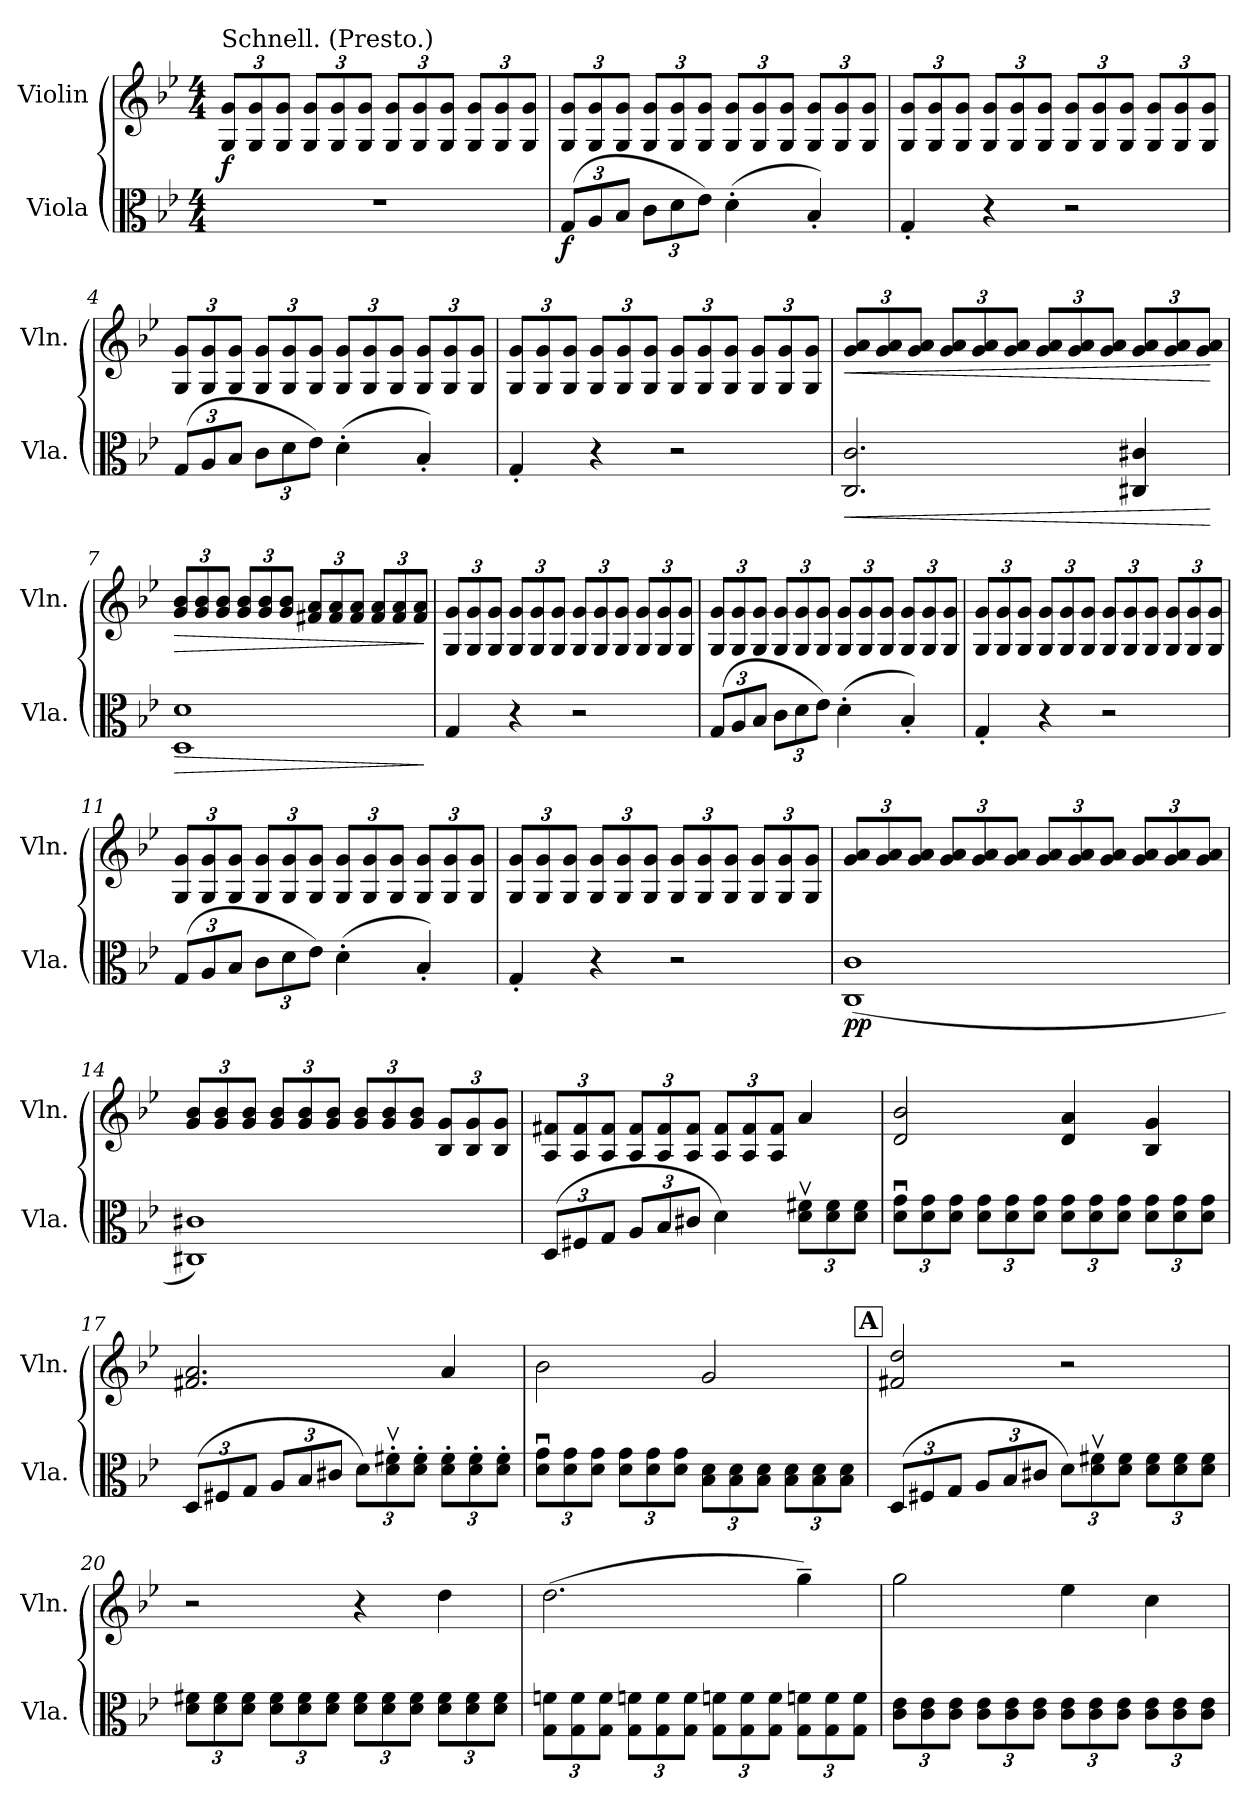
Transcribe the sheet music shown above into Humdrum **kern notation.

**kern	**dynam	**kern	**dynam
*part2	*part2	*part1	*part1
*staff2	*staff2	*staff1	*staff1
*I"Viola	*	*I"Violin	*
*I'Vla.	*	*I'Vln.	*
*clefC3	*	*clefG2	*
*k[b-e-]	*	*k[b-e-]	*
*M4/4	*	*M4/4	*
*	*	*Xbrackettup	*
=1	=1	=1	=1
!	!	!LO:TX:a:t=Schnell. (Presto.)	!
!	!	!	!LO:DY:b
1r	.	12G/ 12g/L	f
.	.	12G/ 12g/	.
.	.	12G/ 12g/J	.
.	.	12G/ 12g/L	.
.	.	12G/ 12g/	.
.	.	12G/ 12g/J	.
.	.	12G/ 12g/L	.
.	.	12G/ 12g/	.
.	.	12G/ 12g/J	.
.	.	12G/ 12g/L	.
.	.	12G/ 12g/	.
.	.	12G/ 12g/J	.
=2	=2	=2	=2
*Xbrackettup	*	*	*
!	!LO:DY:b	!	!
(>12G/L	f	12G/ 12g/L	.
12A/	.	12G/ 12g/	.
12B-/J	.	12G/ 12g/J	.
12c\L	.	12G/ 12g/L	.
12d\	.	12G/ 12g/	.
12e-\J)	.	12G/ 12g/J	.
(>4d'\	.	12G/ 12g/L	.
.	.	12G/ 12g/	.
.	.	12G/ 12g/J	.
4B-'/)	.	12G/ 12g/L	.
.	.	12G/ 12g/	.
.	.	12G/ 12g/J	.
!!LO:LB:g=z
=3	=3	=3	=3
4G'/	.	12G/ 12g/L	.
.	.	12G/ 12g/	.
.	.	12G/ 12g/J	.
4r	.	12G/ 12g/L	.
.	.	12G/ 12g/	.
.	.	12G/ 12g/J	.
2r	.	12G/ 12g/L	.
.	.	12G/ 12g/	.
.	.	12G/ 12g/J	.
.	.	12G/ 12g/L	.
.	.	12G/ 12g/	.
.	.	12G/ 12g/J	.
=4	=4	=4	=4
(>12G/L	.	12G/ 12g/L	.
12A/	.	12G/ 12g/	.
12B-/J	.	12G/ 12g/J	.
12c\L	.	12G/ 12g/L	.
12d\	.	12G/ 12g/	.
12e-\J)	.	12G/ 12g/J	.
(>4d'\	.	12G/ 12g/L	.
.	.	12G/ 12g/	.
.	.	12G/ 12g/J	.
4B-'/)	.	12G/ 12g/L	.
.	.	12G/ 12g/	.
.	.	12G/ 12g/J	.
!!LO:LB:g=z
=5	=5	=5	=5
4G'/	.	12G/ 12g/L	.
.	.	12G/ 12g/	.
.	.	12G/ 12g/J	.
4r	.	12G/ 12g/L	.
.	.	12G/ 12g/	.
.	.	12G/ 12g/J	.
2r	.	12G/ 12g/L	.
.	.	12G/ 12g/	.
.	.	12G/ 12g/J	.
.	.	12G/ 12g/L	.
.	.	12G/ 12g/	.
.	.	12G/ 12g/J	.
=6	=6	=6	=6
!	!LO:HP:b	!	!LO:HP:b
2.C/ 2.c/	<	12g/ 12a/L	<
.	.	12g/ 12a/	.
.	.	12g/ 12a/J	.
.	.	12g/ 12a/L	.
.	.	12g/ 12a/	.
.	.	12g/ 12a/J	.
.	.	12g/ 12a/L	.
.	.	12g/ 12a/	.
.	.	12g/ 12a/J	.
4C#X/ 4c#X/	.	12g/ 12a/L	.
.	.	12g/ 12a/	.
.	.	12g/ 12a/J	.
.	[	.	[
!!LO:LB:g=z
=7	=7	=7	=7
!	!LO:HP:b	!	!LO:HP:b
1D 1d	>	12g/ 12b-/L	>
.	.	12g/ 12b-/	.
.	.	12g/ 12b-/J	.
.	.	12g/ 12b-/L	.
.	.	12g/ 12b-/	.
.	.	12g/ 12b-/J	.
.	.	12f#X/ 12a/L	.
.	.	12f#/ 12a/	.
.	.	12f#/ 12a/J	.
.	.	12f#/ 12a/L	.
.	.	12f#/ 12a/	.
.	.	12f#/ 12a/J	.
.	]	.	]
=8	=8	=8	=8
4G/	.	12G/ 12g/L	.
.	.	12G/ 12g/	.
.	.	12G/ 12g/J	.
4r	.	12G/ 12g/L	.
.	.	12G/ 12g/	.
.	.	12G/ 12g/J	.
2r	.	12G/ 12g/L	.
.	.	12G/ 12g/	.
.	.	12G/ 12g/J	.
.	.	12G/ 12g/L	.
.	.	12G/ 12g/	.
.	.	12G/ 12g/J	.
!!LO:LB:g=z
=9	=9	=9	=9
(>12G/L	.	12G/ 12g/L	.
12A/	.	12G/ 12g/	.
12B-/J	.	12G/ 12g/J	.
12c\L	.	12G/ 12g/L	.
12d\	.	12G/ 12g/	.
12e-\J)	.	12G/ 12g/J	.
(>4d'\	.	12G/ 12g/L	.
.	.	12G/ 12g/	.
.	.	12G/ 12g/J	.
4B-'/)	.	12G/ 12g/L	.
.	.	12G/ 12g/	.
.	.	12G/ 12g/J	.
=10	=10	=10	=10
4G'/	.	12G/ 12g/L	.
.	.	12G/ 12g/	.
.	.	12G/ 12g/J	.
4r	.	12G/ 12g/L	.
.	.	12G/ 12g/	.
.	.	12G/ 12g/J	.
2r	.	12G/ 12g/L	.
.	.	12G/ 12g/	.
.	.	12G/ 12g/J	.
.	.	12G/ 12g/L	.
.	.	12G/ 12g/	.
.	.	12G/ 12g/J	.
!!LO:PB:g=z
=11	=11	=11	=11
(>12G/L	.	12G/ 12g/L	.
12A/	.	12G/ 12g/	.
12B-/J	.	12G/ 12g/J	.
12c\L	.	12G/ 12g/L	.
12d\	.	12G/ 12g/	.
12e-\J)	.	12G/ 12g/J	.
(>4d'\	.	12G/ 12g/L	.
.	.	12G/ 12g/	.
.	.	12G/ 12g/J	.
4B-'/)	.	12G/ 12g/L	.
.	.	12G/ 12g/	.
.	.	12G/ 12g/J	.
=12	=12	=12	=12
4G'/	.	12G/ 12g/L	.
.	.	12G/ 12g/	.
.	.	12G/ 12g/J	.
4r	.	12G/ 12g/L	.
.	.	12G/ 12g/	.
.	.	12G/ 12g/J	.
2r	.	12G/ 12g/L	.
.	.	12G/ 12g/	.
.	.	12G/ 12g/J	.
.	.	12G/ 12g/L	.
.	.	12G/ 12g/	.
.	.	12G/ 12g/J	.
!!LO:LB:g=z
=13	=13	=13	=13
!	!LO:DY:b	!	!
(<1C 1c	pp	12g/ 12a/L	.
.	.	12g/ 12a/	.
.	.	12g/ 12a/J	.
.	.	12g/ 12a/L	.
.	.	12g/ 12a/	.
.	.	12g/ 12a/J	.
.	.	12g/ 12a/L	.
.	.	12g/ 12a/	.
.	.	12g/ 12a/J	.
.	.	12g/ 12a/L	.
.	.	12g/ 12a/	.
.	.	12g/ 12a/J	.
=14	=14	=14	=14
1C#X 1c#X)	.	12g/ 12b-/L	.
.	.	12g/ 12b-/	.
.	.	12g/ 12b-/J	.
.	.	12g/ 12b-/L	.
.	.	12g/ 12b-/	.
.	.	12g/ 12b-/J	.
.	.	12g/ 12b-/L	.
.	.	12g/ 12b-/	.
.	.	12g/ 12b-/J	.
.	.	12B-/ 12g/L	.
.	.	12B-/ 12g/	.
.	.	12B-/ 12g/J	.
!!LO:LB:g=z
=15	=15	=15	=15
(>12D/L	.	12A/ 12f#X/L	.
12F#X/	.	12A/ 12f#/	.
12G/J	.	12A/ 12f#/J	.
12A/L	.	12A/ 12f#/L	.
12B-/	.	12A/ 12f#/	.
12c#X/J	.	12A/ 12f#/J	.
4d\)	.	12A/ 12f#/L	.
.	.	12A/ 12f#/	.
.	.	12A/ 12f#/J	.
12d\v 12f#X\vL	.	4a/	.
12d\ 12f#\	.	.	.
12d\ 12f#\J	.	.	.
=16	=16	=16	=16
12d\u 12g\uL	.	2d/ 2b-/	.
12d\ 12g\	.	.	.
12d\ 12g\J	.	.	.
12d\ 12g\L	.	.	.
12d\ 12g\	.	.	.
12d\ 12g\J	.	.	.
12d\ 12g\L	.	4d/ 4a/	.
12d\ 12g\	.	.	.
12d\ 12g\J	.	.	.
12d\ 12g\L	.	4B-/ 4g/	.
12d\ 12g\	.	.	.
12d\ 12g\J	.	.	.
=17	=17	=17	=17
(>12D/L	.	2.f#X/ 2.a/	.
12F#X/	.	.	.
12G/J	.	.	.
12A/L	.	.	.
12B-/	.	.	.
12c#X/J	.	.	.
12d\L)	.	.	.
12d\v' 12f#X\v'	.	.	.
12d\' 12f#\'J	.	.	.
12d\' 12f#\'L	.	4a/	.
12d\' 12f#\'	.	.	.
12d\' 12f#\'J	.	.	.
!!LO:LB:g=z
=18	=18	=18	=18
12d\u 12g\uL	.	2b-\	.
12d\ 12g\	.	.	.
12d\ 12g\J	.	.	.
12d\ 12g\L	.	.	.
12d\ 12g\	.	.	.
12d\ 12g\J	.	.	.
12B-\ 12d\L	.	2g/	.
12B-\ 12d\	.	.	.
12B-\ 12d\J	.	.	.
12B-\ 12d\L	.	.	.
12B-\ 12d\	.	.	.
12B-\ 12d\J	.	.	.
!!LO:REH:place=s1:a:B:fs=14:t=A
=19	=19	=19	=19
(>12D/L	.	2f#X/ 2dd/	.
12F#X/	.	.	.
12G/J	.	.	.
12A/L	.	.	.
12B-/	.	.	.
12c#X/J	.	.	.
12d\L)	.	2r	.
12d\v 12f#X\v	.	.	.
12d\ 12f#\J	.	.	.
12d\ 12f#\L	.	.	.
12d\ 12f#\	.	.	.
12d\ 12f#\J	.	.	.
=20	=20	=20	=20
12d\ 12f#X\L	.	2r	.
12d\ 12f#\	.	.	.
12d\ 12f#\J	.	.	.
12d\ 12f#\L	.	.	.
12d\ 12f#\	.	.	.
12d\ 12f#\J	.	.	.
12d\ 12f#\L	.	4r	.
12d\ 12f#\	.	.	.
12d\ 12f#\J	.	.	.
12d\ 12f#\L	.	4dd\	.
12d\ 12f#\	.	.	.
12d\ 12f#\J	.	.	.
!!LO:LB:g=z
=21	=21	=21	=21
12G\ 12fn\L	.	(>2.dd\	.
12G\ 12f\	.	.	.
12G\ 12f\J	.	.	.
12G\ 12fn\L	.	.	.
12G\ 12f\	.	.	.
12G\ 12f\J	.	.	.
12G\ 12fn\L	.	.	.
12G\ 12f\	.	.	.
12G\ 12f\J	.	.	.
12G\ 12fn\L	.	4gg~\)	.
12G\ 12f\	.	.	.
12G\ 12f\J	.	.	.
=22	=22	=22	=22
12c\ 12e-\L	.	2gg\	.
12c\ 12e-\	.	.	.
12c\ 12e-\J	.	.	.
12c\ 12e-\L	.	.	.
12c\ 12e-\	.	.	.
12c\ 12e-\J	.	.	.
12c\ 12e-\L	.	4ee-\	.
12c\ 12e-\	.	.	.
12c\ 12e-\J	.	.	.
12c\ 12e-\L	.	4cc\	.
12c\ 12e-\	.	.	.
12c\ 12e-\J	.	.	.
=	=	=	=
*-	*-	*-	*-
